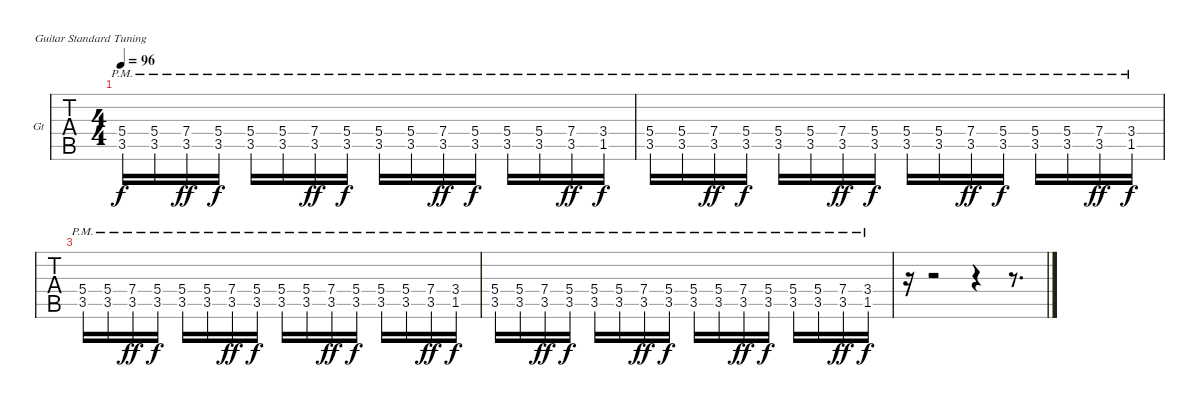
\bracketExtendMode nobrackets
\firstSystemTrackNameOrientation horizontal
\otherSystemsTrackNameOrientation horizontal
\defaultBarNumberDisplay FirstOfSystem
\track ("Guitar" "Gt") {instrument overdrivenguitar}
\staff {tabs}
\tuning (E4 B3 G3 D3 A2 E2)
\ts (4 4)
\tempo 96
\clef g2
\ks c
(5.4{pm} 3.5).16{dy f} (5.4{pm} 3.5).16 (7.4{pm} 3.5).16{dy ff} (5.4{pm} 3.5).16{dy f} (5.4{pm} 3.5).16 (5.4{pm} 3.5).16 (7.4{pm} 3.5).16{dy ff} (5.4{pm} 3.5).16{dy f} (5.4{pm} 3.5).16 (5.4{pm} 3.5).16 (7.4{pm} 3.5).16{dy ff} (5.4{pm} 3.5).16{dy f} (5.4{pm} 3.5).16 (5.4{pm} 3.5).16 (7.4{pm} 3.5).16{dy ff} (3.4{pm} 1.5).16{dy f} |
(5.4{pm} 3.5).16 (5.4{pm} 3.5).16 (7.4{pm} 3.5).16{dy ff} (5.4{pm} 3.5).16{dy f} (5.4{pm} 3.5).16 (5.4{pm} 3.5).16 (7.4{pm} 3.5).16{dy ff} (5.4{pm} 3.5).16{dy f} (5.4{pm} 3.5).16 (5.4{pm} 3.5).16 (7.4{pm} 3.5).16{dy ff} (5.4{pm} 3.5).16{dy f} (5.4{pm} 3.5).16 (5.4{pm} 3.5).16 (7.4{pm} 3.5).16{dy ff} (3.4{pm} 1.5).16{dy f} |
(5.4{pm} 3.5).16 (5.4{pm} 3.5).16 (7.4{pm} 3.5).16{dy ff} (5.4{pm} 3.5).16{dy f} (5.4{pm} 3.5).16 (5.4{pm} 3.5).16 (7.4{pm} 3.5).16{dy ff} (5.4{pm} 3.5).16{dy f} (5.4{pm} 3.5).16 (5.4{pm} 3.5).16 (7.4{pm} 3.5).16{dy ff} (5.4{pm} 3.5).16{dy f} (5.4{pm} 3.5).16 (5.4{pm} 3.5).16 (7.4{pm} 3.5).16{dy ff} (3.4{pm} 1.5).16{dy f} |
(5.4{pm} 3.5).16 (5.4{pm} 3.5).16 (7.4{pm} 3.5).16{dy ff} (5.4{pm} 3.5).16{dy f} (5.4{pm} 3.5).16 (5.4{pm} 3.5).16 (7.4{pm} 3.5).16{dy ff} (5.4{pm} 3.5).16{dy f} (5.4{pm} 3.5).16 (5.4{pm} 3.5).16 (7.4{pm} 3.5).16{dy ff} (5.4{pm} 3.5).16{dy f} (5.4{pm} 3.5).16 (5.4{pm} 3.5).16 (7.4{pm} 3.5).16{dy ff} (3.4{pm} 1.5).16{dy f} |
r.16 r.2 r.4 r.8{d}
